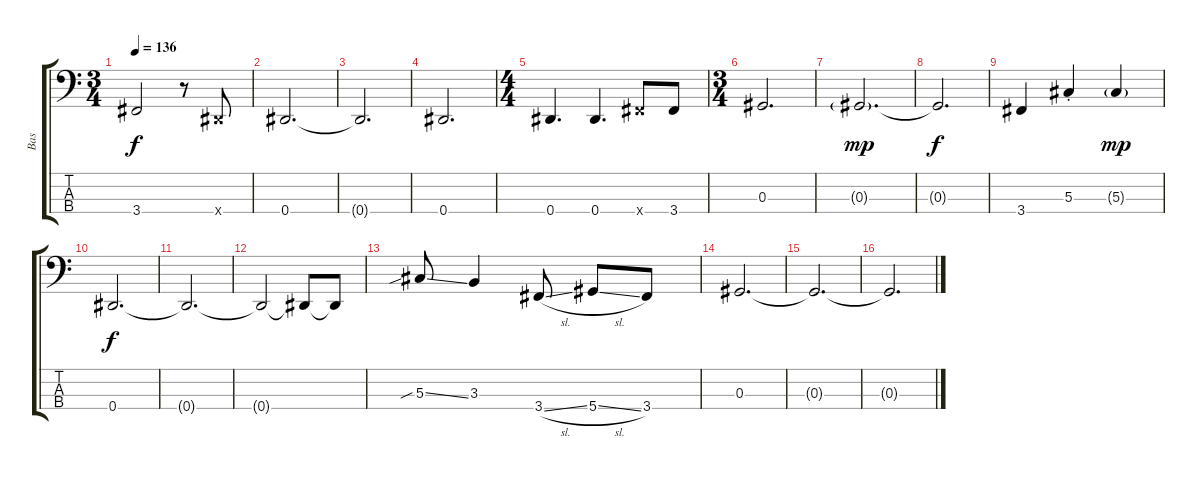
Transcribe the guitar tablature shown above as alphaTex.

\track ("Bas" "Bas") {instrument electricbasspick}
\staff {score tabs}
\tuning (Gb2 Db2 Ab1 Eb1) {hide}
\ts (3 4)
\tempo 136
\clef f4
\ks c
3.4.2{dy f} r.8 0.4{x}.8 |
0.4.2{d} |
0.4{t}.2{d} |
0.4.2{d} |
\ts (4 4)
0.4.4{d} 0.4.4{d} 3.4{x}.8 3.4.8 |
\ts (3 4)
0.3.2{d} |
0.3{g}.2{d dy mp} |
0.3{t}.2{d dy f} |
3.4.4 5.3{st}.4 5.3{g}.4{dy mp} |
0.4.2{d dy f} |
0.4{t}.2{d} |
0.4{t}.2 0.4{t}.8 0.4{t}.8 |
5.3{sib ss}.8 3.3.4 3.4{sl}.8 5.4{sl}.8 3.4.8 |
0.3.2{d} |
0.3{t}.2{d} |
0.3{t}.2{d}
